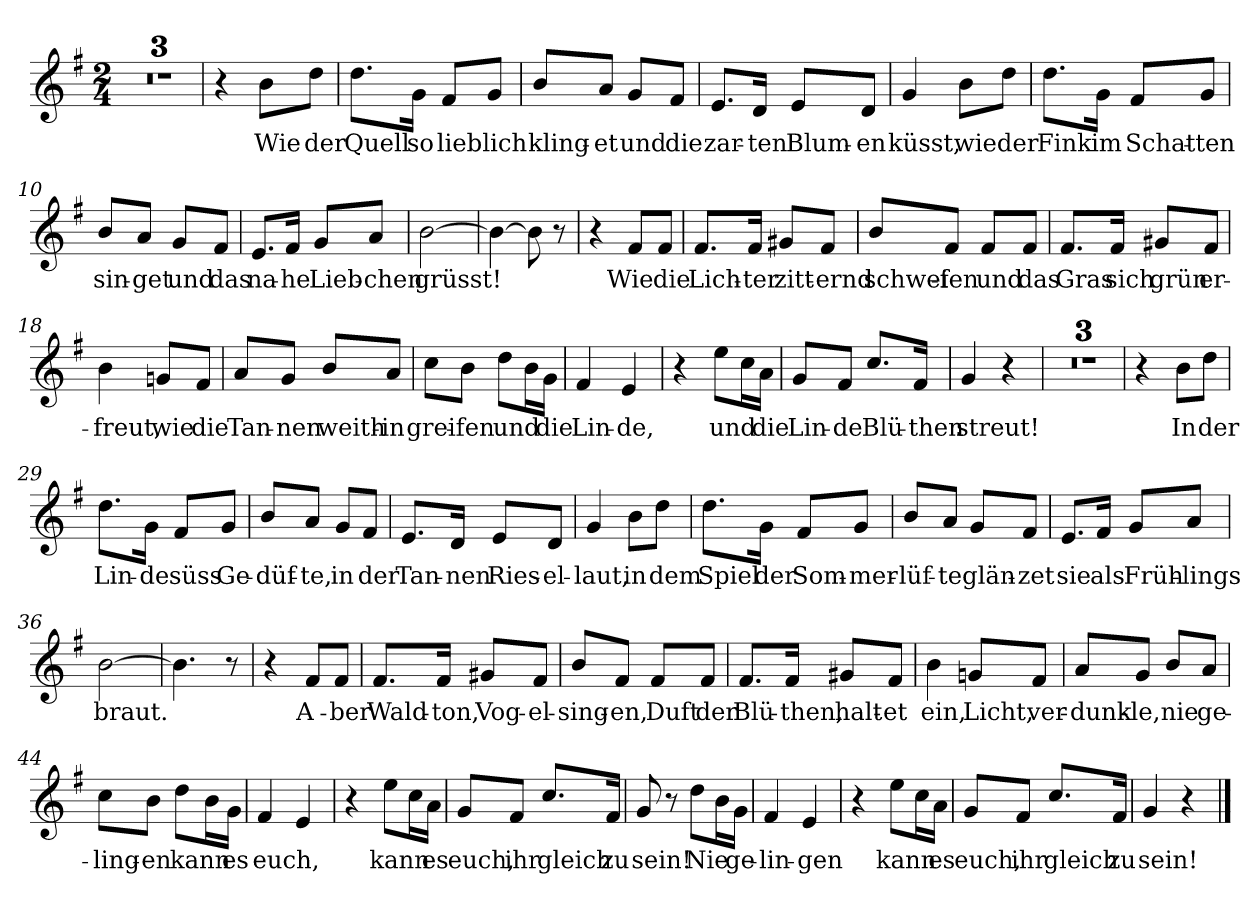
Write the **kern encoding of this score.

**kern	**text
*part1	*part1
*staff1	*staff1
*clefG2	*
*k[f#]	*
*M2/4	*
=1	=1
2r	.
=2	=2
2r	.
=3	=3
2r	.
=4	=4
4r	.
!	!LO:LY:b
8b\L	Wie
!	!LO:LY:b
8dd\J	der
=5	=5
!	!LO:LY:b
8.dd\L	Quell
!	!LO:LY:b
16g\Jk	so
!	!LO:LY:b
8f#/L	lieb
!	!LO:LY:b
8g/J	lich
=6	=6
!	!LO:LY:b
8b/L	kling-
!	!LO:LY:b
8a/J	-et
!	!LO:LY:b
8g/L	und
!	!LO:LY:b
8f#/J	die
=7	=7
!	!LO:LY:b
8.e/L	zar-
!	!LO:LY:b
16d/Jk	-ten
!	!LO:LY:b
8e/L	Blum-
!	!LO:LY:b
8d/J	-en
=8	=8
!	!LO:LY:b
4g/	küsst,
!	!LO:LY:b
8b\L	wie
!	!LO:LY:b
8dd\J	der
!!LO:LB:g=z
=9	=9
!	!LO:LY:b
8.dd\L	Fink
!	!LO:LY:b
16g\Jk	im
!	!LO:LY:b
8f#/L	Schat-
!	!LO:LY:b
8g/J	-ten
=10	=10
!	!LO:LY:b
8b/L	sin-
!	!LO:LY:b
8a/J	-get
!	!LO:LY:b
8g/L	und
!	!LO:LY:b
8f#/J	das
=11	=11
!	!LO:LY:b
8.e/L	na-
!	!LO:LY:b
16f#/Jk	-he
!	!LO:LY:b
8g/L	Lieb-
!	!LO:LY:b
8a/J	-chen
=12	=12
!	!LO:LY:b
[2b\	grüsst!
=13	=13
4b\_	.
8b\]	.
8r	.
=14	=14
4r	.
!	!LO:LY:b
8f#/L	Wie
!	!LO:LY:b
8f#/J	die
=15	=15
!	!LO:LY:b
8.f#/L	Lich-
!	!LO:LY:b
16f#/Jk	-ter
!	!LO:LY:b
8g#X/L	zitt-
!	!LO:LY:b
8f#/J	-ernd
!!LO:LB:g=z
=16	=16
!	!LO:LY:b
8b/L	schwei-
!	!LO:LY:b
8f#/J	-fen
!	!LO:LY:b
8f#/L	und
!	!LO:LY:b
8f#/J	das
=17	=17
!	!LO:LY:b
8.f#/L	Gras
!	!LO:LY:b
16f#/Jk	sich
!	!LO:LY:b
8g#X/L	grün
!	!LO:LY:b
8f#/J	er-
=18	=18
!	!LO:LY:b
4b\	-freut,
!	!LO:LY:b
8gn/L	wie
!	!LO:LY:b
8f#/J	die
=19	=19
!	!LO:LY:b
8a/L	Tan-
!	!LO:LY:b
8g/J	-nen
!	!LO:LY:b
8b/L	weith-
!	!LO:LY:b
8a/J	-in
=20	=20
!	!LO:LY:b
8cc\L	grei-
!	!LO:LY:b
8b\J	-fen
!	!LO:LY:b
8dd\L	und
16b\L	.
!	!LO:LY:b
16g\JJ	die
=21	=21
!	!LO:LY:b
4f#/	Lin-
!	!LO:LY:b
4e/	-de,
=22	=22
4r	.
!	!LO:LY:b
8ee\L	und
16cc\L	.
!	!LO:LY:b
16a\JJ	die
!!LO:LB:g=z
=23	=23
!	!LO:LY:b
8g/L	Lin-
!	!LO:LY:b
8f#/J	-de
!	!LO:LY:b
8.cc/L	Blü-
!	!LO:LY:b
16f#/Jk	-then
=24	=24
!	!LO:LY:b
4g/	streut!
4r	.
=25	=25
2r	.
=26	=26
2r	.
=27	=27
2r	.
=28	=28
4r	.
!	!LO:LY:b
8b\L	In
!	!LO:LY:b
8dd\J	der
=29	=29
!	!LO:LY:b
8.dd\L	Lin-
!	!LO:LY:b
16g\Jk	-de
!	!LO:LY:b
8f#/L	süss
!	!LO:LY:b
8g/J	Ge-
=30	=30
!	!LO:LY:b
8b/L	-düf-
!	!LO:LY:b
8a/J	-te,
!	!LO:LY:b
8g/L	in
!	!LO:LY:b
8f#/J	der
=31	=31
!	!LO:LY:b
8.e/L	Tan-
!	!LO:LY:b
16d/Jk	-nen
!	!LO:LY:b
8e/L	Ries-
!	!LO:LY:b
8d/J	-el-
=32	=32
!	!LO:LY:b
4g/	-laut,
!	!LO:LY:b
8b\L	in
!	!LO:LY:b
8dd\J	dem
!!LO:LB:g=z
=33	=33
!	!LO:LY:b
8.dd\L	Spiel
!	!LO:LY:b
16g\Jk	der
!	!LO:LY:b
8f#/L	Som-
!	!LO:LY:b
8g/J	-mer-
=34	=34
!	!LO:LY:b
8b/L	-lüf-
!	!LO:LY:b
8a/J	-te
!	!LO:LY:b
8g/L	glän-
!	!LO:LY:b
8f#/J	-zet
=35	=35
!	!LO:LY:b
8.e/L	sie
!	!LO:LY:b
16f#/Jk	als
!	!LO:LY:b
8g/L	Früh-
!	!LO:LY:b
8a/J	-lings
=36	=36
!	!LO:LY:b
[2b\	braut.
=37	=37
4.b\]	.
8r	.
=38	=38
4r	.
!	!LO:LY:b
8f#/L	A-
!	!LO:LY:b
8f#/J	-ber
=39	=39
!	!LO:LY:b
8.f#/L	Wald-
!	!LO:LY:b
16f#/Jk	-ton,
!	!LO:LY:b
8g#X/L	Vog-
!	!LO:LY:b
8f#/J	-el-
=40	=40
!	!LO:LY:b
8b/L	-sing-
!	!LO:LY:b
8f#/J	-en,
!	!LO:LY:b
8f#/L	Duft
!	!LO:LY:b
8f#/J	der
!!LO:LB:g=z
=41	=41
!	!LO:LY:b
8.f#/L	Blü-
!	!LO:LY:b
16f#/Jk	-then,
!	!LO:LY:b
8g#X/L	halt-
!	!LO:LY:b
8f#/J	-et
=42	=42
!	!LO:LY:b
4b\	ein,
!	!LO:LY:b
8gn/L	Licht,
!	!LO:LY:b
8f#/J	ver-
=43	=43
!	!LO:LY:b
8a/L	dunk-
!	!LO:LY:b
8g/J	-le,
!	!LO:LY:b
8b/L	nie
!	!LO:LY:b
8a/J	ge-
=44	=44
!	!LO:LY:b
8cc\L	ling-
!	!LO:LY:b
8b\J	-en
!	!LO:LY:b
8dd\L	kann
16b\L	.
!	!LO:LY:b
16g\JJ	es
=45	=45
!	!LO:LY:b
4f#/	euch,
4e/	.
=46	=46
4r	.
!	!LO:LY:b
8ee\L	kann
16cc\L	.
!	!LO:LY:b
16a\JJ	es
=47	=47
!	!LO:LY:b
8g/L	euch,
!	!LO:LY:b
8f#/J	ihr
!	!LO:LY:b
8.cc/L	gleich
!	!LO:LY:b
16f#/Jk	zu
=48	=48
!	!LO:LY:b
8g/	sein!
8r	.
!	!LO:LY:b
8dd\L	Nie
16b\L	.
!	!LO:LY:b
16g\JJ	ge-
!!LO:LB:g=z
=49	=49
!	!LO:LY:b
4f#/	-lin-
!	!LO:LY:b
4e/	-gen
=50	=50
4r	.
!	!LO:LY:b
8ee\L	kann
16cc\L	.
!	!LO:LY:b
16a\JJ	es
=51	=51
!	!LO:LY:b
8g/L	euch,
!	!LO:LY:b
8f#/J	ihr
!	!LO:LY:b
8.cc/L	gleich
!	!LO:LY:b
16f#/Jk	zu
=52	=52
!	!LO:LY:b
4g/	sein!
4r	.
==	==
*-	*-
